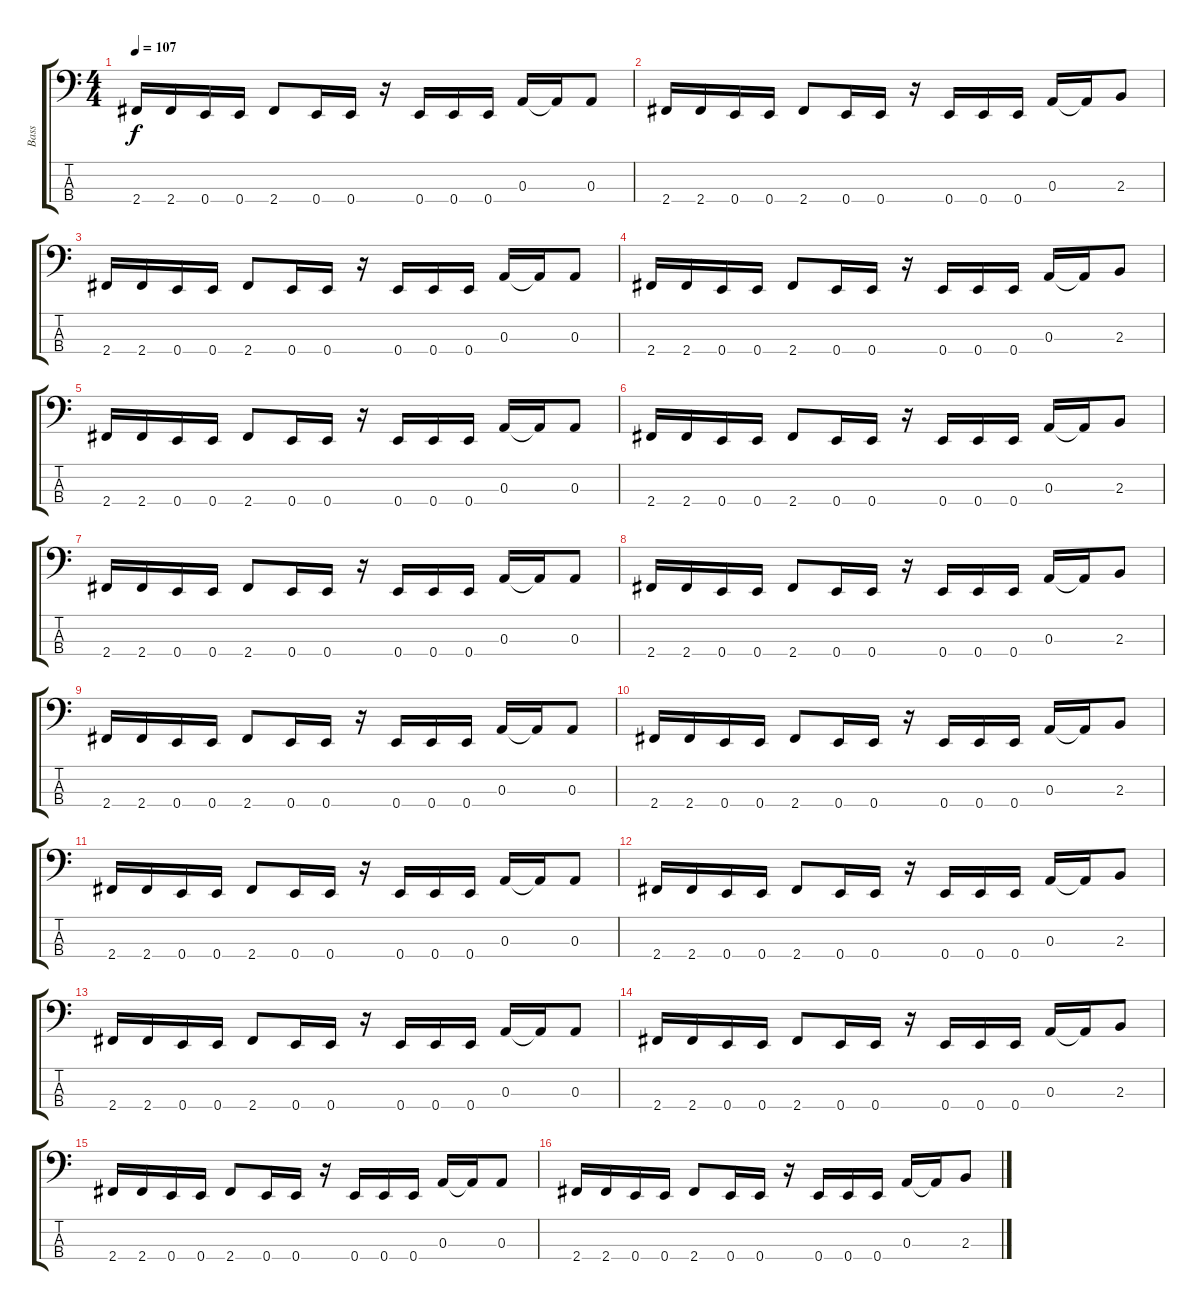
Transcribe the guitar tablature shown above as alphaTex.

\track ("Bass" "Bass") {instrument electricbasspick}
\staff {score tabs}
\tuning (G2 D2 A1 E1) {hide}
\ts (4 4)
\tempo 107
\clef f4
\ks c
2.4.16{dy f} 2.4.16 0.4.16 0.4.16 2.4.8 0.4.16 0.4.16 r.16 0.4.16 0.4.16 0.4.16 0.3.16 0.3{t}.16 0.3.8 |
2.4.16 2.4.16 0.4.16 0.4.16 2.4.8 0.4.16 0.4.16 r.16 0.4.16 0.4.16 0.4.16 0.3.16 0.3{t}.16 2.3.8 |
2.4.16 2.4.16 0.4.16 0.4.16 2.4.8 0.4.16 0.4.16 r.16 0.4.16 0.4.16 0.4.16 0.3.16 0.3{t}.16 0.3.8 |
2.4.16 2.4.16 0.4.16 0.4.16 2.4.8 0.4.16 0.4.16 r.16 0.4.16 0.4.16 0.4.16 0.3.16 0.3{t}.16 2.3.8 |
2.4.16 2.4.16 0.4.16 0.4.16 2.4.8 0.4.16 0.4.16 r.16 0.4.16 0.4.16 0.4.16 0.3.16 0.3{t}.16 0.3.8 |
2.4.16 2.4.16 0.4.16 0.4.16 2.4.8 0.4.16 0.4.16 r.16 0.4.16 0.4.16 0.4.16 0.3.16 0.3{t}.16 2.3.8 |
2.4.16 2.4.16 0.4.16 0.4.16 2.4.8 0.4.16 0.4.16 r.16 0.4.16 0.4.16 0.4.16 0.3.16 0.3{t}.16 0.3.8 |
2.4.16 2.4.16 0.4.16 0.4.16 2.4.8 0.4.16 0.4.16 r.16 0.4.16 0.4.16 0.4.16 0.3.16 0.3{t}.16 2.3.8 |
2.4.16 2.4.16 0.4.16 0.4.16 2.4.8 0.4.16 0.4.16 r.16 0.4.16 0.4.16 0.4.16 0.3.16 0.3{t}.16 0.3.8 |
2.4.16 2.4.16 0.4.16 0.4.16 2.4.8 0.4.16 0.4.16 r.16 0.4.16 0.4.16 0.4.16 0.3.16 0.3{t}.16 2.3.8 |
2.4.16 2.4.16 0.4.16 0.4.16 2.4.8 0.4.16 0.4.16 r.16 0.4.16 0.4.16 0.4.16 0.3.16 0.3{t}.16 0.3.8 |
2.4.16 2.4.16 0.4.16 0.4.16 2.4.8 0.4.16 0.4.16 r.16 0.4.16 0.4.16 0.4.16 0.3.16 0.3{t}.16 2.3.8 |
2.4.16 2.4.16 0.4.16 0.4.16 2.4.8 0.4.16 0.4.16 r.16 0.4.16 0.4.16 0.4.16 0.3.16 0.3{t}.16 0.3.8 |
2.4.16 2.4.16 0.4.16 0.4.16 2.4.8 0.4.16 0.4.16 r.16 0.4.16 0.4.16 0.4.16 0.3.16 0.3{t}.16 2.3.8 |
2.4.16 2.4.16 0.4.16 0.4.16 2.4.8 0.4.16 0.4.16 r.16 0.4.16 0.4.16 0.4.16 0.3.16 0.3{t}.16 0.3.8 |
2.4.16 2.4.16 0.4.16 0.4.16 2.4.8 0.4.16 0.4.16 r.16 0.4.16 0.4.16 0.4.16 0.3.16 0.3{t}.16 2.3.8
